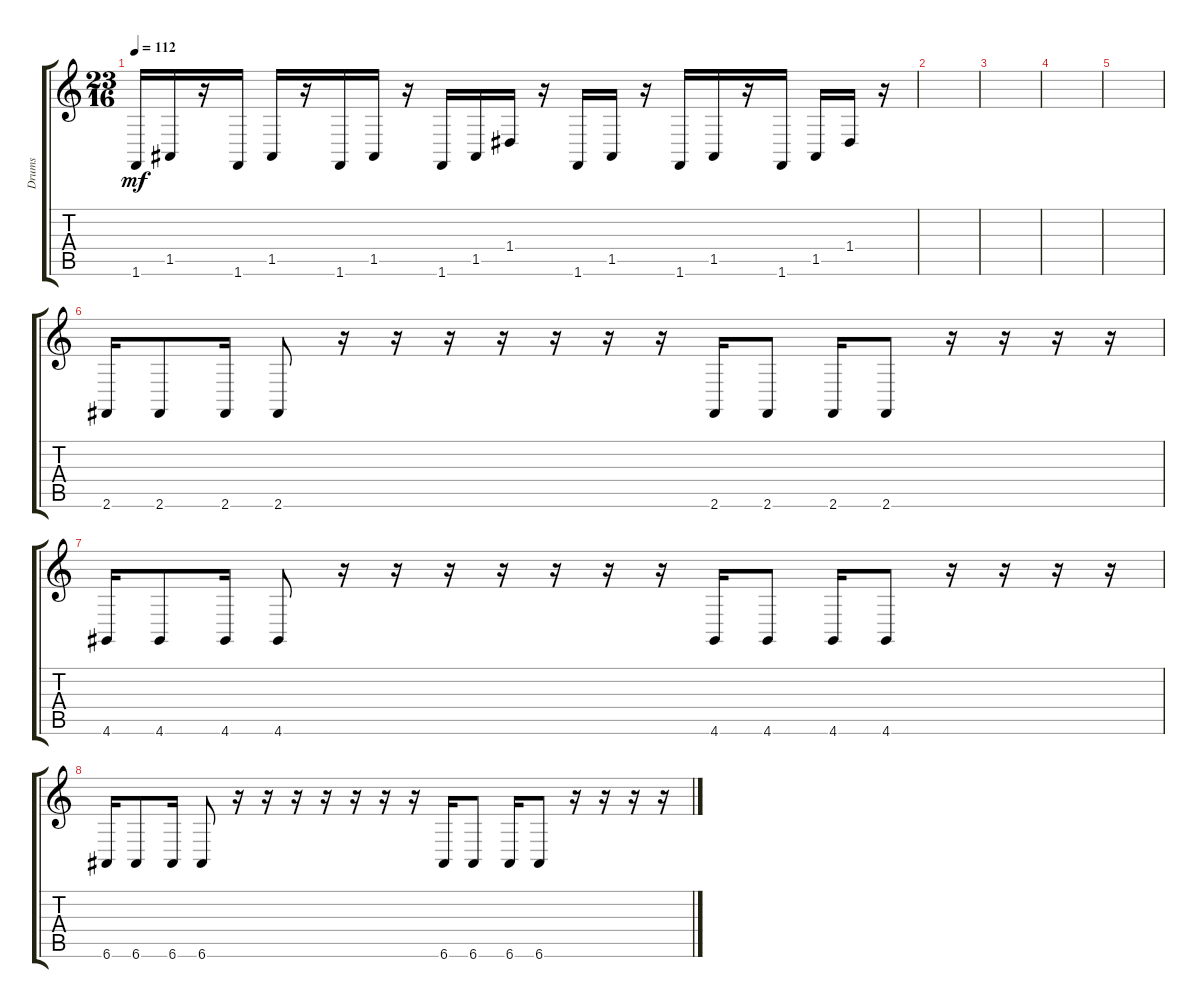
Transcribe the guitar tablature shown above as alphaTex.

\track ("Drums" "Drums") {instrument timpani}
\staff {score tabs}
\tuning (E4 B3 G3 D3 A2 E2) {hide}
\ts (23 16)
\tempo 112
\clef g2
\ks c
1.6.16{dy mf} 1.5.16 r.16 1.6.16 1.5.16 r.16 1.6.16 1.5.16 r.16 1.6.16 1.5.16 1.4.16 r.16 1.6.16 1.5.16 r.16 1.6.16 1.5.16 r.16 1.6.16 1.5.16 1.4.16 r.16 |
|
|
|
|
2.6.16 2.6.8 2.6.16 2.6.8 r.16 r.16 r.16 r.16 r.16 r.16 r.16 2.6.16 2.6.8 2.6.16 2.6.8 r.16 r.16 r.16 r.16 |
4.6.16 4.6.8 4.6.16 4.6.8 r.16 r.16 r.16 r.16 r.16 r.16 r.16 4.6.16 4.6.8 4.6.16 4.6.8 r.16 r.16 r.16 r.16 |
6.6.16 6.6.8 6.6.16 6.6.8 r.16 r.16 r.16 r.16 r.16 r.16 r.16 6.6.16 6.6.8 6.6.16 6.6.8 r.16 r.16 r.16 r.16
